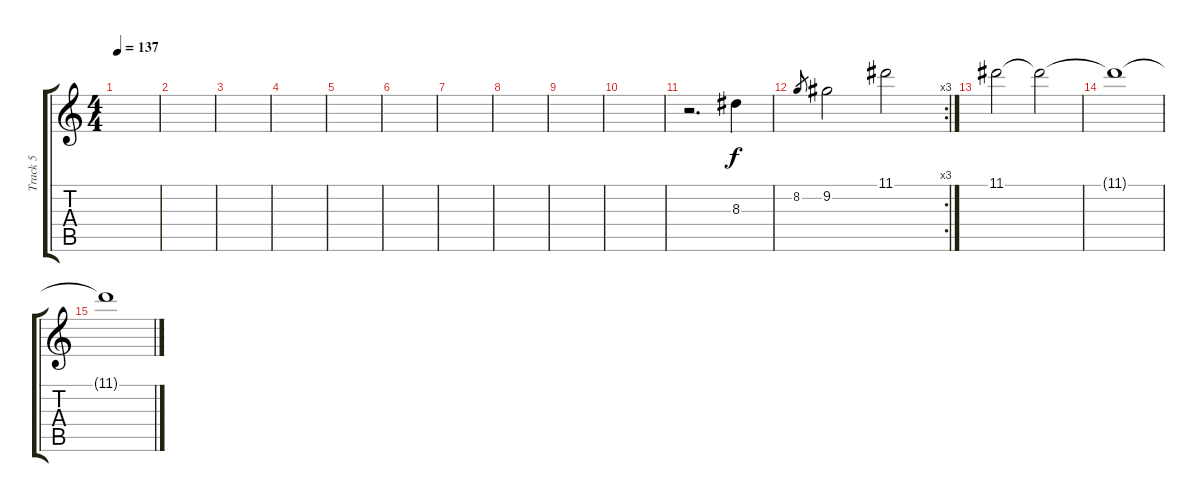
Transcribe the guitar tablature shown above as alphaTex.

\track ("Track 5" "Track 5") {instrument distortionguitar}
\staff {score tabs}
\tuning (E4 B3 G3 D3 A2 E2) {hide}
\ts (4 4)
\tempo 137
\clef g2
\ks c
|
|
|
|
|
|
|
|
|
|
r.2{d volume 13} 8.3.4 |
\rc 3
8.2.8{gr} 9.2.2 11.1.2 |
11.1.2 11.1{t}.2{volume 0 instrument distortionguitar} |
11.1{t}.1 |
11.1{t}.1
